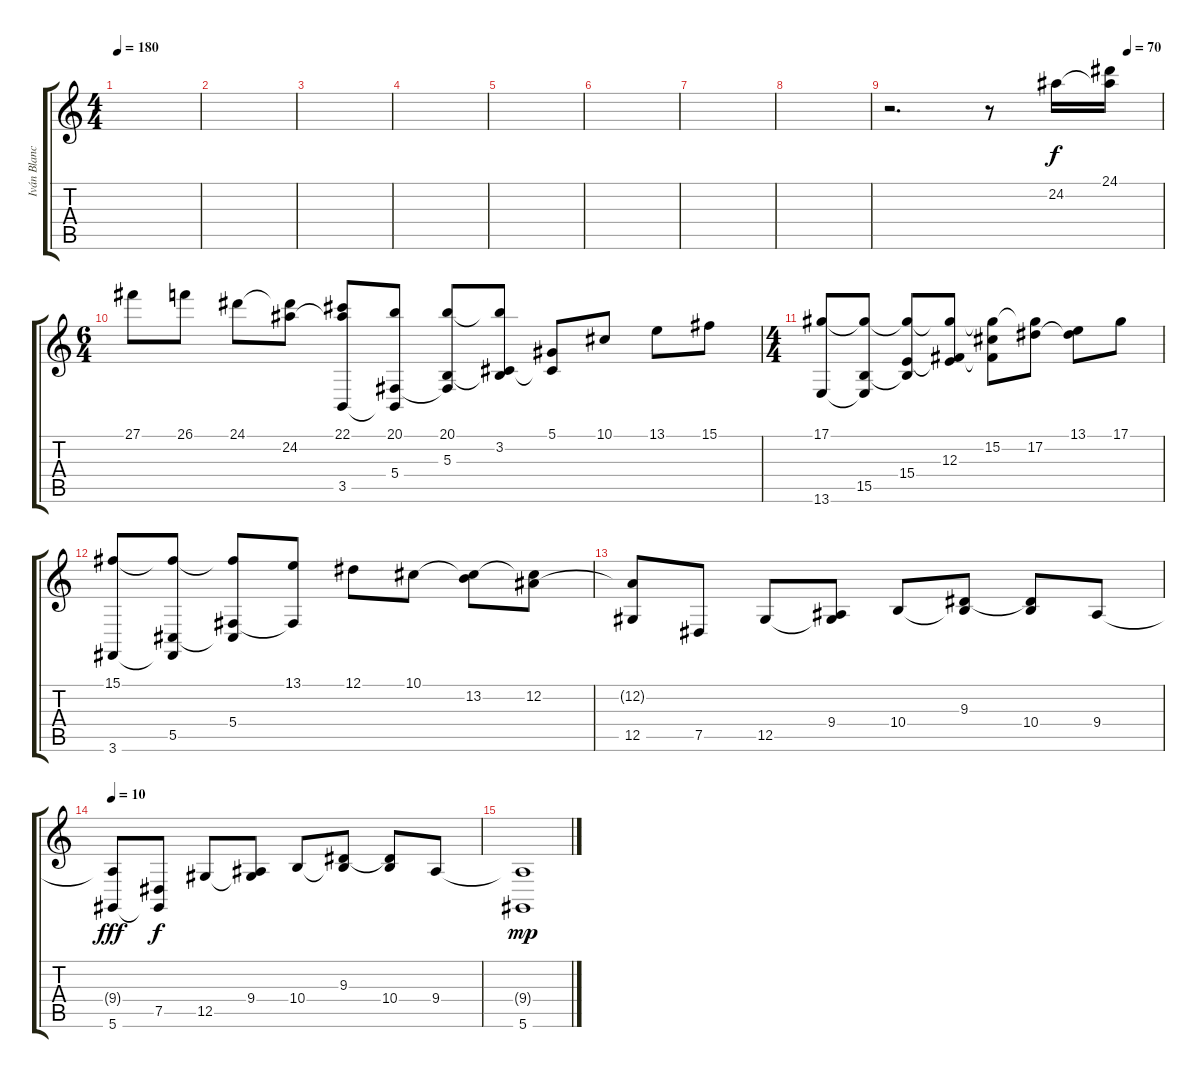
\track ("Iván Blanco" "Iván Blanc") {instrument stringensemble1}
\staff {score tabs}
\tuning (Eb4 Bb3 Gb3 Db3 Ab2 Eb2) {hide}
\ts (4 4)
\tempo 180
\clef g2
\ks c
|
|
|
|
|
|
|
|
\tempo (70 0.875)
r.2{d} r.8 24.2.16{instrument acousticgrandpiano} (24.1 24.2{t}).16 |
\ts (6 4)
27.1.8 26.1.8 24.1.8 (24.1{t} 24.2).8 (22.1 24.2{t} 3.5).8 (20.1 5.4 3.5{t}).8 (20.1 5.3 5.4{t}).8 (20.1{t} 3.2 5.3{t}).8 (5.1 3.2{t}).8 10.1.8 13.1.8 15.1.8 |
\ts (4 4)
(17.1 13.6).8 (17.1{t} 15.5 13.6{t}).8 (17.1{t} 15.4 15.5{t}).8 (17.1{t} 12.3 15.4{t}).8 (17.1{t} 15.2 12.3{t}).8 (17.1{t} 17.2).8 (13.1 17.2{t}).8 17.1.8 |
(15.1 3.6).8 (15.1{t} 5.5 3.6{t}).8 (15.1{t} 5.4 5.5{t}).8 (13.1 5.4{t}).8 12.1.8 10.1.8 (10.1{t} 13.2).8 (10.1{t} 12.2).8 |
(12.2{t} 12.5).8 7.5.8 12.5.8 (9.4 12.5{t}).8 10.4.8 (9.3 10.4{t}).8 (9.3{t} 10.4).8 9.4.8 |
\tempo 10
(9.4{t} 5.6).8{dy fff} (7.5 5.6{t}).8{dy f} 12.5.8 (9.4 12.5{t}).8 10.4.8 (9.3 10.4{t}).8 (9.3{t} 10.4).8 9.4.8 |
(9.4{t} 5.6).1{dy mp}
